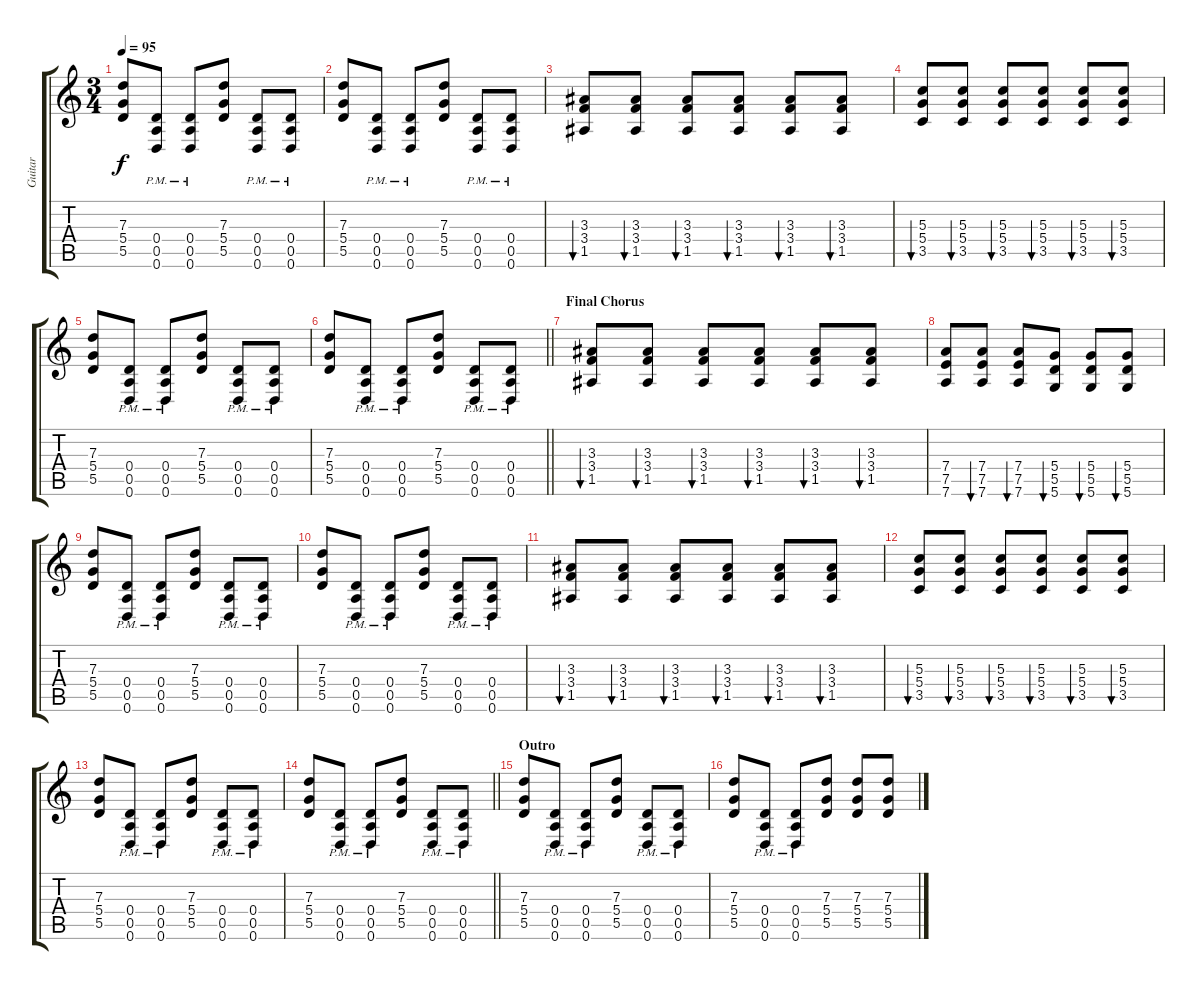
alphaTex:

\track ("Guitar" "Guitar") {instrument distortionguitar}
\staff {score tabs}
\tuning (E4 B3 G3 D3 A2 D2) {hide}
\ts (3 4)
\tempo 95
\clef g2
\ks c
(7.3 5.4 5.5).8{dy f} (0.4{pm} 0.5{pm} 0.6{pm}).8 (0.4{pm} 0.5{pm} 0.6{pm}).8 (7.3 5.4 5.5).8 (0.4{pm} 0.5{pm} 0.6{pm}).8 (0.4{pm} 0.5{pm} 0.6{pm}).8 |
(7.3 5.4 5.5).8 (0.4{pm} 0.5{pm} 0.6{pm}).8 (0.4{pm} 0.5{pm} 0.6{pm}).8 (7.3 5.4 5.5).8 (0.4{pm} 0.5{pm} 0.6{pm}).8 (0.4{pm} 0.5{pm} 0.6{pm}).8 |
(3.3 3.4 1.5).8{bu 60} (3.3 3.4 1.5).8{bu 60} (3.3 3.4 1.5).8{bu 60} (3.3 3.4 1.5).8{bu 60} (3.3 3.4 1.5).8{bu 60} (3.3 3.4 1.5).8{bu 60} |
(5.3 5.4 3.5).8{bu 60} (5.3 5.4 3.5).8{bu 60} (5.3 5.4 3.5).8{bu 60} (5.3 5.4 3.5).8{bu 60} (5.3 5.4 3.5).8{bu 60} (5.3 5.4 3.5).8{bu 60} |
(7.3 5.4 5.5).8 (0.4{pm} 0.5{pm} 0.6{pm}).8 (0.4{pm} 0.5{pm} 0.6{pm}).8 (7.3 5.4 5.5).8 (0.4{pm} 0.5{pm} 0.6{pm}).8 (0.4{pm} 0.5{pm} 0.6{pm}).8 |
\barLineRight lightlight
(7.3 5.4 5.5).8 (0.4{pm} 0.5{pm} 0.6{pm}).8 (0.4{pm} 0.5{pm} 0.6{pm}).8 (7.3 5.4 5.5).8 (0.4{pm} 0.5{pm} 0.6{pm}).8 (0.4{pm} 0.5{pm} 0.6{pm}).8 |
\section ("" "Final Chorus")
(3.3 3.4 1.5).8{bu 60} (3.3 3.4 1.5).8{bu 60} (3.3 3.4 1.5).8{bu 60} (3.3 3.4 1.5).8{bu 60} (3.3 3.4 1.5).8{bu 60} (3.3 3.4 1.5).8{bu 60} |
(7.4 7.5 7.6).8 (7.4 7.5 7.6).8{bu 60} (7.4 7.5 7.6).8{bu 60} (5.4 5.5 5.6).8{bu 60} (5.4 5.5 5.6).8{bu 60} (5.4 5.5 5.6).8{bu 60} |
(7.3 5.4 5.5).8 (0.4{pm} 0.5{pm} 0.6{pm}).8 (0.4{pm} 0.5{pm} 0.6{pm}).8 (7.3 5.4 5.5).8 (0.4{pm} 0.5{pm} 0.6{pm}).8 (0.4{pm} 0.5{pm} 0.6{pm}).8 |
(7.3 5.4 5.5).8 (0.4{pm} 0.5{pm} 0.6{pm}).8 (0.4{pm} 0.5{pm} 0.6{pm}).8 (7.3 5.4 5.5).8 (0.4{pm} 0.5{pm} 0.6{pm}).8 (0.4{pm} 0.5{pm} 0.6{pm}).8 |
(3.3 3.4 1.5).8{bu 60} (3.3 3.4 1.5).8{bu 60} (3.3 3.4 1.5).8{bu 60} (3.3 3.4 1.5).8{bu 60} (3.3 3.4 1.5).8{bu 60} (3.3 3.4 1.5).8{bu 60} |
(5.3 5.4 3.5).8{bu 60} (5.3 5.4 3.5).8{bu 60} (5.3 5.4 3.5).8{bu 60} (5.3 5.4 3.5).8{bu 60} (5.3 5.4 3.5).8{bu 60} (5.3 5.4 3.5).8{bu 60} |
(7.3 5.4 5.5).8 (0.4{pm} 0.5{pm} 0.6{pm}).8 (0.4{pm} 0.5{pm} 0.6{pm}).8 (7.3 5.4 5.5).8 (0.4{pm} 0.5{pm} 0.6{pm}).8 (0.4{pm} 0.5{pm} 0.6{pm}).8 |
\barLineRight lightlight
(7.3 5.4 5.5).8 (0.4{pm} 0.5{pm} 0.6{pm}).8 (0.4{pm} 0.5{pm} 0.6{pm}).8 (7.3 5.4 5.5).8 (0.4{pm} 0.5{pm} 0.6{pm}).8 (0.4{pm} 0.5{pm} 0.6{pm}).8 |
\section ("" "Outro")
(7.3 5.4 5.5).8 (0.4{pm} 0.5{pm} 0.6{pm}).8 (0.4{pm} 0.5{pm} 0.6{pm}).8 (7.3 5.4 5.5).8 (0.4{pm} 0.5{pm} 0.6{pm}).8 (0.4{pm} 0.5{pm} 0.6{pm}).8 |
(7.3 5.4 5.5).8 (0.4{pm} 0.5{pm} 0.6{pm}).8 (0.4{pm} 0.5{pm} 0.6{pm}).8 (7.3 5.4 5.5).8 (7.3 5.4 5.5).8 (7.3 5.4 5.5).8
